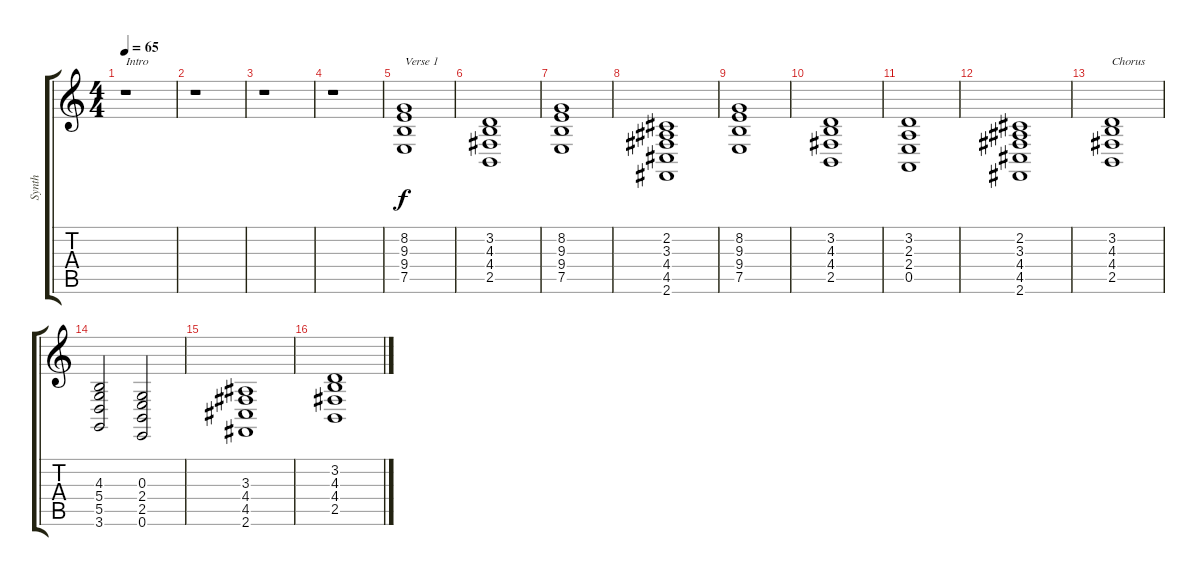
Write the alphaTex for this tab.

\track ("Synth" "Synth") {instrument synthstrings2}
\staff {score tabs}
\tuning (E4 B3 G3 D3 A2 E2) {hide}
\ts (4 4)
\tempo 65
\clef g2
\ks c
r.1{txt "Intro" dy f instrument synthstrings2} |
r.1 |
r.1 |
r.1 |
(8.2 9.3 9.4 7.5).1{txt "Verse 1"} |
(3.2 4.3 4.4 2.5).1 |
(8.2 9.3 9.4 7.5).1 |
(2.2 3.3 4.4 4.5 2.6).1 |
(8.2 9.3 9.4 7.5).1 |
(3.2 4.3 4.4 2.5).1 |
(3.2 2.3 2.4 0.5).1 |
(2.2 3.3 4.4 4.5 2.6).1 |
(3.2 4.3 4.4 2.5).1{txt "Chorus"} |
(4.3 5.4 5.5 3.6).2 (0.3 2.4 2.5 0.6).2 |
(3.3 4.4 4.5 2.6).1 |
(3.2 4.3 4.4 2.5).1
